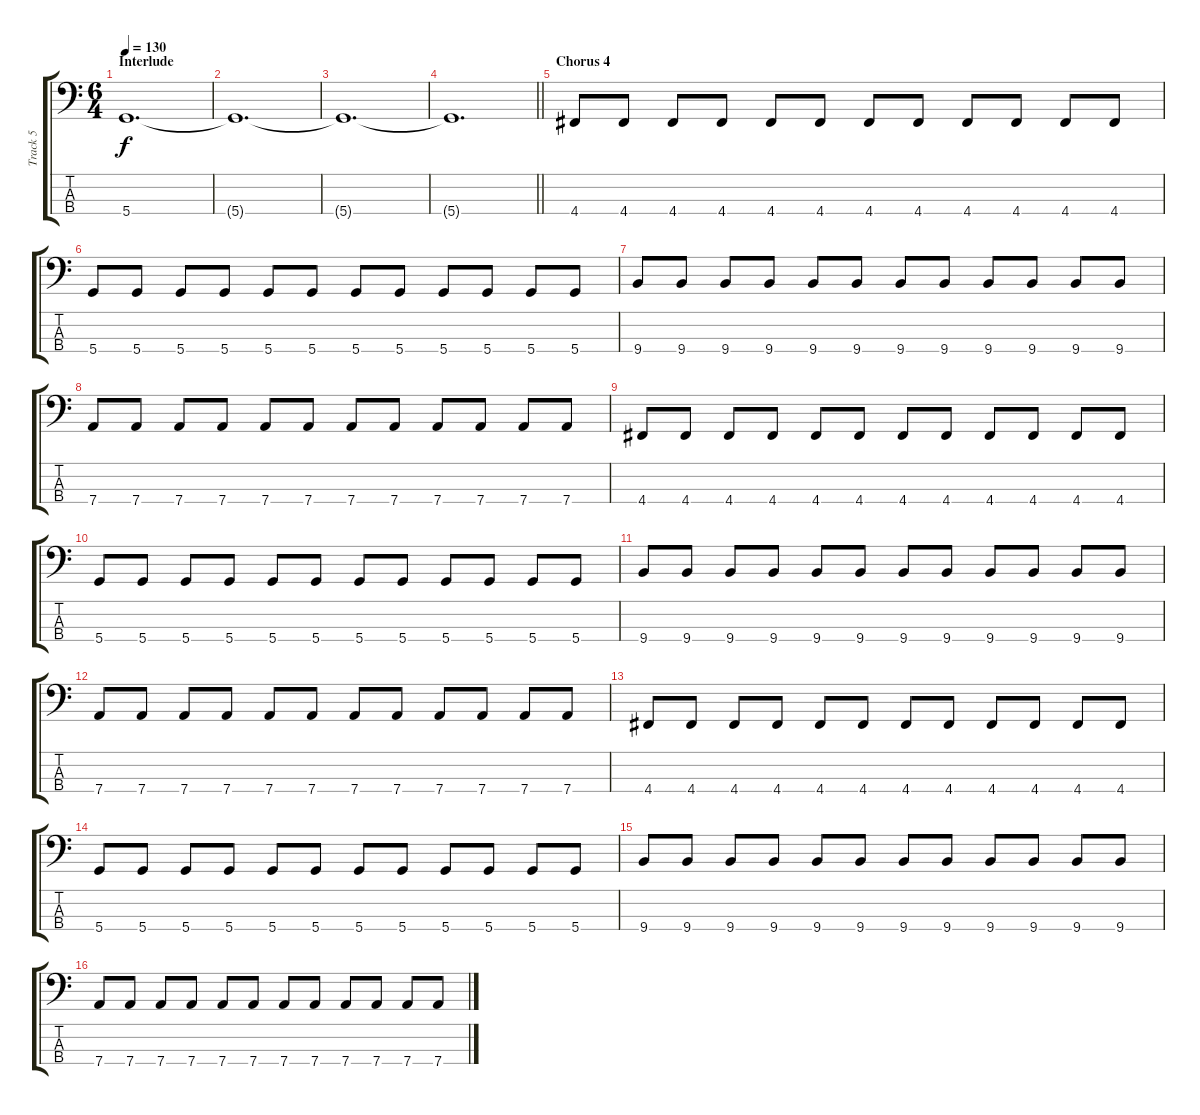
\track ("Track 5" "Track 5") {instrument electricbassfinger}
\staff {score tabs}
\tuning (G2 D2 A1 D1) {hide}
\ts (6 4)
\section ("" "Interlude")
\tempo 130
\clef f4
\ks c
5.4.1{d dy f volume 4} |
5.4{t}.1{d} |
5.4{t}.1{d} |
\barLineRight lightlight
5.4{t}.1{d} |
\section ("" "Chorus 4")
4.4.8{volume 12} 4.4.8 4.4.8 4.4.8 4.4.8 4.4.8 4.4.8 4.4.8 4.4.8 4.4.8 4.4.8 4.4.8 |
5.4.8 5.4.8 5.4.8 5.4.8 5.4.8 5.4.8 5.4.8 5.4.8 5.4.8 5.4.8 5.4.8 5.4.8 |
9.4.8 9.4.8 9.4.8 9.4.8 9.4.8 9.4.8 9.4.8 9.4.8 9.4.8 9.4.8 9.4.8 9.4.8 |
7.4.8 7.4.8 7.4.8 7.4.8 7.4.8 7.4.8 7.4.8 7.4.8 7.4.8 7.4.8 7.4.8 7.4.8 |
4.4.8 4.4.8 4.4.8 4.4.8 4.4.8 4.4.8 4.4.8 4.4.8 4.4.8 4.4.8 4.4.8 4.4.8 |
5.4.8 5.4.8 5.4.8 5.4.8 5.4.8 5.4.8 5.4.8 5.4.8 5.4.8 5.4.8 5.4.8 5.4.8 |
9.4.8 9.4.8 9.4.8 9.4.8 9.4.8 9.4.8 9.4.8 9.4.8 9.4.8 9.4.8 9.4.8 9.4.8 |
7.4.8 7.4.8 7.4.8 7.4.8 7.4.8 7.4.8 7.4.8 7.4.8 7.4.8 7.4.8 7.4.8 7.4.8 |
4.4.8 4.4.8 4.4.8 4.4.8 4.4.8 4.4.8 4.4.8 4.4.8 4.4.8 4.4.8 4.4.8 4.4.8 |
5.4.8 5.4.8 5.4.8 5.4.8 5.4.8 5.4.8 5.4.8 5.4.8 5.4.8 5.4.8 5.4.8 5.4.8 |
9.4.8 9.4.8 9.4.8 9.4.8 9.4.8 9.4.8 9.4.8 9.4.8 9.4.8 9.4.8 9.4.8 9.4.8 |
7.4.8 7.4.8 7.4.8 7.4.8 7.4.8 7.4.8 7.4.8 7.4.8 7.4.8 7.4.8 7.4.8 7.4.8
